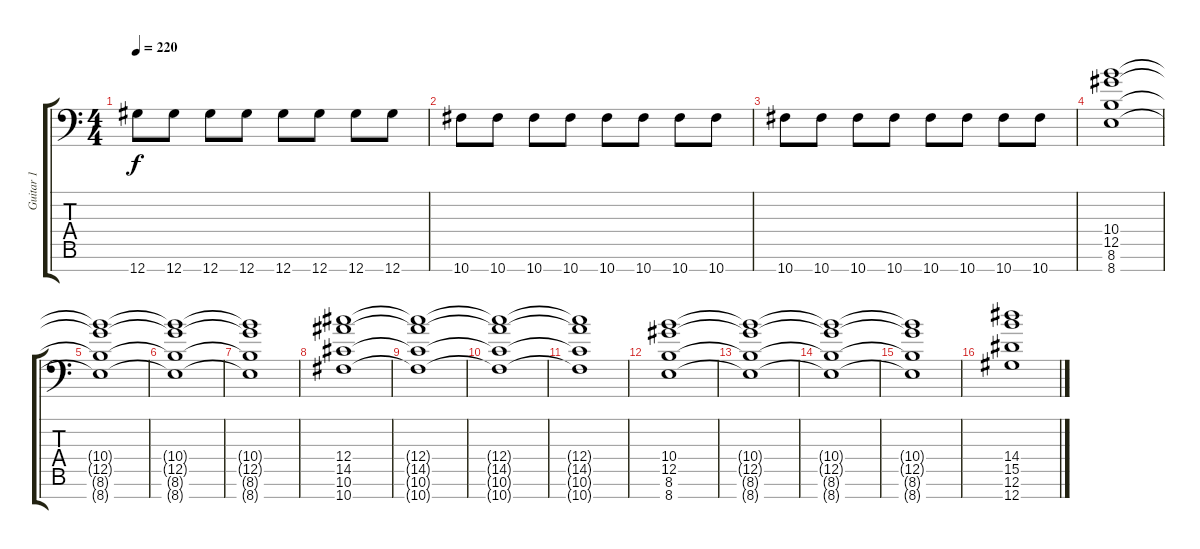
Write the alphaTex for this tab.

\track ("Guitar 1" "Guitar 1") {instrument overdrivenguitar}
\staff {score tabs}
\tuning (Eb4 Bb3 Gb3 Db3 Ab2 Eb2 Ab1) {hide}
\ts (4 4)
\tempo 220
\clef f4
\ks c
12.7.8{dy f} 12.7.8 12.7.8 12.7.8 12.7.8 12.7.8 12.7.8 12.7.8 |
10.7.8 10.7.8 10.7.8 10.7.8 10.7.8 10.7.8 10.7.8 10.7.8 |
10.7.8 10.7.8 10.7.8 10.7.8 10.7.8 10.7.8 10.7.8 10.7.8 |
(10.4 12.5 8.6 8.7).1 |
(10.4{t} 12.5{t} 8.6{t} 8.7{t}).1 |
(10.4{t} 12.5{t} 8.6{t} 8.7{t}).1 |
(10.4{t} 12.5{t} 8.6{t} 8.7{t}).1 |
(12.4 14.5 10.6 10.7).1 |
(12.4{t} 14.5{t} 10.6{t} 10.7{t}).1 |
(12.4{t} 14.5{t} 10.6{t} 10.7{t}).1 |
(12.4{t} 14.5{t} 10.6{t} 10.7{t}).1 |
(10.4 12.5 8.6 8.7).1 |
(10.4{t} 12.5{t} 8.6{t} 8.7{t}).1 |
(10.4{t} 12.5{t} 8.6{t} 8.7{t}).1 |
(10.4{t} 12.5{t} 8.6{t} 8.7{t}).1 |
(14.4 15.5 12.6 12.7).1
